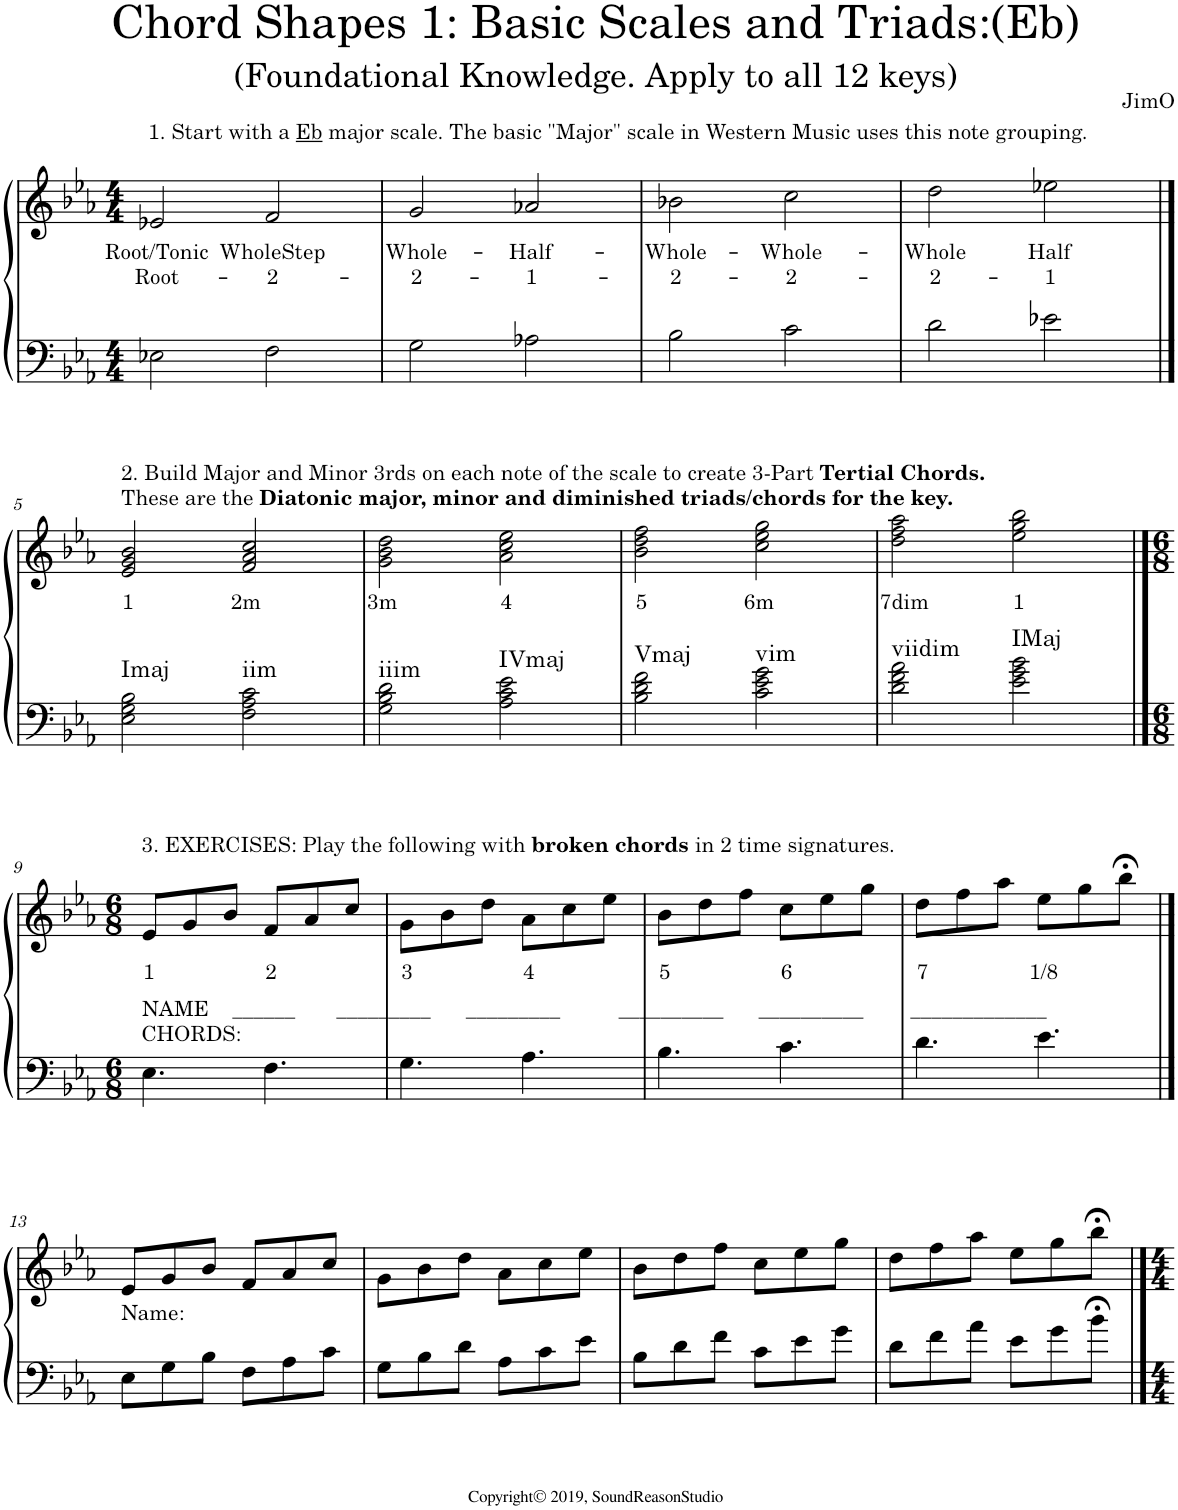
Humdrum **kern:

**kern	**kern	**text	**text	**harte
*part1	*part1	*part1	*part1	*part1
*staff2	*staff1	*staff1	*staff1	*
*I"Piano	*	*	*	*
*I'Pno.	*	*	*	*
*clefF4	*clefG2	*	*	*
*k[b-e-a-]	*k[b-e-a-]	*	*	*
*M4/4	*M4/4	*	*	*
=1	=1	=1	=1	=1
!	!LO:TX:a:t=1. Start with a	!	!	!
!	!LO:TX:a:t=Eb	!	!	!
!	!LO:TX:a:t=major scale. The basic "Major" scale in Western Music uses this note grouping.	!	!	!
!	!	!LO:LY:b	!LO:LY:b	!
2E-X\	2e-X/	Root/Tonic	Root-	.
!	!	!LO:LY:b	!LO:LY:b	!
2F\	2f/	WholeStep	-2-	.
=2	=2	=2	=2	=2
!	!	!LO:LY:b	!LO:LY:b	!
2G\	2g/	Whole-	-2-	.
!	!	!LO:LY:b	!LO:LY:b	!
2A-X\	2a-X/	-Half-	-1-	.
=3	=3	=3	=3	=3
!	!	!LO:LY:b	!LO:LY:b	!
2B-\	2b-X\	-Whole-	-2-	.
!	!	!LO:LY:b	!LO:LY:b	!
2c\	2cc\	-Whole-	-2-	.
=4	=4	=4	=4	=4
!	!	!LO:LY:b	!LO:LY:b	!
2d\	2dd\	-Whole	-2-	.
!	!	!LO:LY:b	!LO:LY:b	!
2e-X\	2ee-X\	Half	-1	.
!!LO:LB:g=z
==5	==5	==5	==5	==5
!	!LO:TX:a:t=2. Build Major and Minor 3rds on each note of the scale to create 3-Part	!	!	!
!	!LO:TX:a:B:t=Tertial Chords.	!	!	!
!	!LO:TX:a:t=These are the	!	!	!
!	!LO:TX:a:B:t=Diatonic major, minor and diminished triads/chords for the key.	!	!	!
!	!	!LO:LY:b	!	!LO:H:kt=Imaj
2E-\ 2G\ 2B-\	2e-/ 2g/ 2b-/	1	.	N
!	!	!LO:LY:b	!	!LO:H:kt=iim
2F\ 2A-\ 2c\	2f/ 2a-/ 2cc/	2m	.	N
=6	=6	=6	=6	=6
!	!	!LO:LY:b	!	!LO:H:kt=iiim
2G\ 2B-\ 2d\	2g\ 2b-\ 2dd\	3m	.	N
!	!	!LO:LY:b	!	!LO:H:kt=IVmaj
2A-\ 2c\ 2e-\	2a-\ 2cc\ 2ee-\	4	.	N
=7	=7	=7	=7	=7
!	!	!LO:LY:b	!	!LO:H:kt=Vmaj
2B-\ 2d\ 2f\	2b-\ 2dd\ 2ff\	5	.	N
!	!	!LO:LY:b	!	!LO:H:kt=vim
2c\ 2e-\ 2g\	2cc\ 2ee-\ 2gg\	6m	.	N
=8	=8	=8	=8	=8
!	!	!LO:LY:b	!	!LO:H:kt=viidim
2d\ 2f\ 2a-\	2dd\ 2ff\ 2aa-\	7dim	.	N
!	!	!LO:LY:b	!	!LO:H:kt=IMaj
2e-\ 2g\ 2b-\	2ee-\ 2gg\ 2bb-\	1	.	N
!!LO:LB:g=z
==9	==9	==9	==9	==9
*M6/8	*M6/8	*	*	*
!	!LO:TX:a:t=3. EXERCISES&colon; Play the following with	!	!	!
!	!LO:TX:a:B:t=broken chords	!	!	!
!	!LO:TX:a:t=in 2 time signatures.	!	!	!
!LO:TX:a:t=NAME    ______       _________      _________          __________      __________        _____________	!	!	!	!
!LO:TX:a:t=CHORDS&colon;	!	!	!	!
!	!	!LO:LY:b	!	!
4.E-\	8e-/L	1	.	.
.	8g/	.	.	.
.	8b-/J	.	.	.
!	!	!LO:LY:b	!	!
4.F\	8f/L	2	.	.
.	8a-/	.	.	.
.	8cc/J	.	.	.
=10	=10	=10	=10	=10
!	!	!LO:LY:b	!	!
4.G\	8g\L	3	.	.
.	8b-\	.	.	.
.	8dd\J	.	.	.
!	!	!LO:LY:b	!	!
4.A-\	8a-\L	4	.	.
.	8cc\	.	.	.
.	8ee-\J	.	.	.
=11	=11	=11	=11	=11
!	!	!LO:LY:b	!	!
4.B-\	8b-\L	5	.	.
.	8dd\	.	.	.
.	8ff\J	.	.	.
!	!	!LO:LY:b	!	!
4.c\	8cc\L	6	.	.
.	8ee-\	.	.	.
.	8gg\J	.	.	.
=12	=12	=12	=12	=12
!	!	!LO:LY:b	!	!
4.d\	8dd\L	7	.	.
.	8ff\	.	.	.
.	8aa-\J	.	.	.
!	!	!LO:LY:b	!	!
4.e-\	8ee-\L	1/8	.	.
.	8gg\	.	.	.
.	8bb-;<\J	.	.	.
!!LO:LB:g=z
==13	==13	==13	==13	==13
!LO:TX:a:t=Name&colon;	!	!	!	!
8E-\L	8e-/L	.	.	.
8G\	8g/	.	.	.
8B-\J	8b-/J	.	.	.
8F\L	8f/L	.	.	.
8A-\	8a-/	.	.	.
8c\J	8cc/J	.	.	.
=14	=14	=14	=14	=14
8G\L	8g\L	.	.	.
8B-\	8b-\	.	.	.
8d\J	8dd\J	.	.	.
8A-\L	8a-\L	.	.	.
8c\	8cc\	.	.	.
8e-\J	8ee-\J	.	.	.
=15	=15	=15	=15	=15
8B-\L	8b-\L	.	.	.
8d\	8dd\	.	.	.
8f\J	8ff\J	.	.	.
8c\L	8cc\L	.	.	.
8e-\	8ee-\	.	.	.
8g\J	8gg\J	.	.	.
=16	=16	=16	=16	=16
8d\L	8dd\L	.	.	.
8f\	8ff\	.	.	.
8a-\J	8aa-\J	.	.	.
8e-\L	8ee-\L	.	.	.
8g\	8gg\	.	.	.
8b-;<\J	8bb-;<\J	.	.	.
==	==	==	==	==
*-	*-	*-	*-	*-
